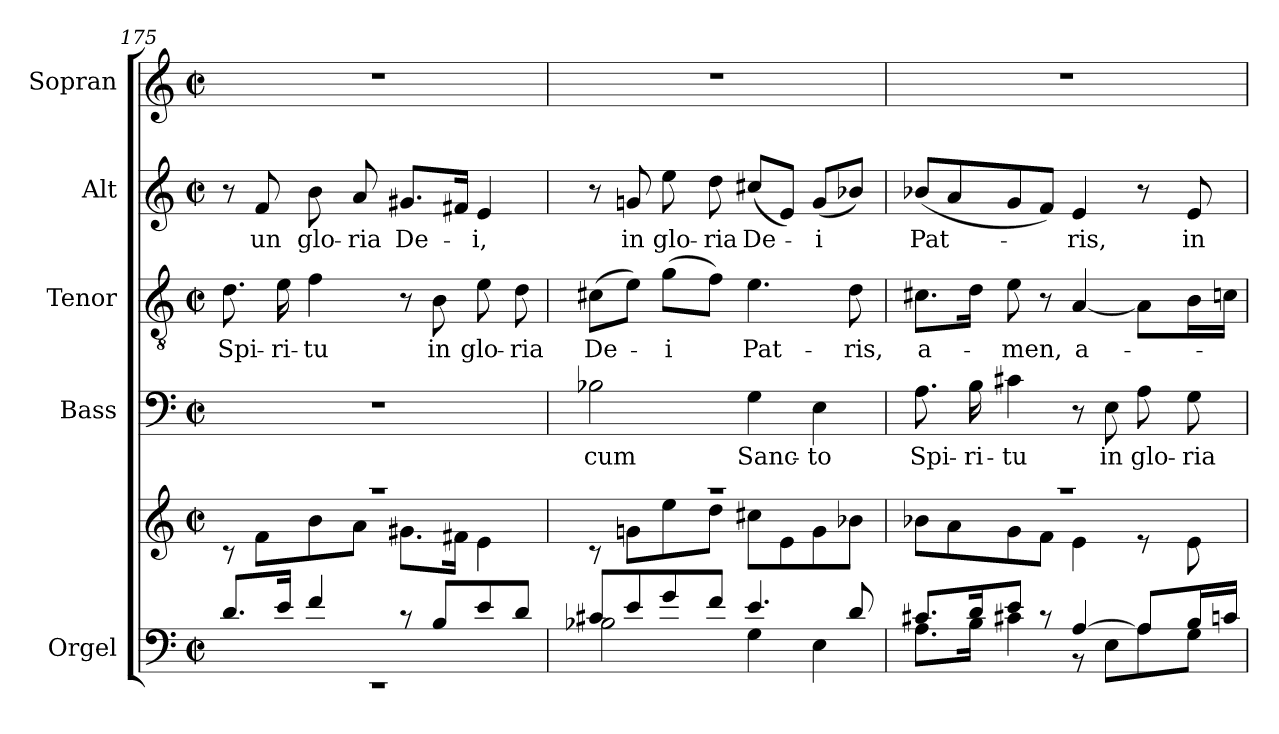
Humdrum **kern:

**kern	**kern	**kern	**text	**kern	**text	**kern	**text	**kern
*part5	*part5	*part4	*part4	*part3	*part3	*part2	*part2	*part1
*staff6	*staff5	*staff4	*staff4	*staff3	*staff3	*staff2	*staff2	*staff1
*I"Orgel	*	*I"Bass	*	*I"Tenor	*	*I"Alt	*	*I"Sopran
*I'Org.	*	*I'B	*	*I'T	*	*I'A	*	*I'S
!!LO:LB:g=z
*clefF4	*clefG2	*clefF4	*	*clefGv2	*	*clefG2	*	*clefG2
*k[]	*k[]	*k[]	*	*k[]	*	*k[]	*	*k[]
*C:	*C:	*C:	*	*C:	*	*C:	*	*C:
*M2/2	*M2/2	*M2/2	*	*M2/2	*	*M2/2	*	*M2/2
*met(c|)	*met(c|)	*met(c|)	*	*met(c|)	*	*met(c|)	*	*met(c|)
=175	=175	=175	=175	=175	=175	=175	=175	=175
*^	*^	*	*	*	*	*	*	*
!	!	!	!	!	!	!	!LO:LY:b	!	!	!
8.d/L	1rEE	1raa	8rc	1r	.	8.d\	Spi-	8r	.	1r
!	!	!	!	!	!	!	!	!	!LO:LY:b	!
.	.	.	8f\L	.	.	.	.	8f/	un	.
!	!	!	!	!	!	!	!LO:LY:b	!	!	!
16e/Jk	.	.	.	.	.	16e\	-ri-	.	.	.
!	!	!	!	!	!	!	!LO:LY:b	!	!LO:LY:b	!
4f/	.	.	8b\	.	.	4f\	-tu	8b\	glo-	.
!	!	!	!	!	!	!	!	!	!LO:LY:b	!
.	.	.	8a\J	.	.	.	.	8a/	-ria	.
!	!	!	!	!	!	!	!	!	!LO:LY:b	!
8rc	.	.	8.g#X\L	.	.	8r	.	8.g#X/L	De-	.
!	!	!	!	!	!	!	!LO:LY:b	!	!	!
8B/L	.	.	.	.	.	8B\	in	.	.	.
.	.	.	16f#X\Jk	.	.	.	.	16f#X/Jk	.	.
!	!	!	!	!	!	!	!LO:LY:b	!	!LO:LY:b	!
8e/	.	.	4e\	.	.	8e\	glo-	4e/	-i,	.
!	!	!	!	!	!	!	!LO:LY:b	!	!	!
8d/J	.	.	.	.	.	8d\	-ria	.	.	.
=176	=176	=176	=176	=176	=176	=176	=176	=176	=176	=176
!	!	!	!	!	!LO:LY:b	!	!LO:LY:b	!	!	!
8c#X/L	2B-X\	1raa	8rc	2B-X\	cum	(>8c#X\L	De-	8r	.	1r
!	!	!	!	!	!	!	!	!	!LO:LY:b	!
8e/	.	.	8gn\L	.	.	8e\J)	.	8gn/	in	.
!	!	!	!	!	!	!	!LO:LY:b	!	!LO:LY:b	!
8g/	.	.	8ee\	.	.	(>8g\L	-i	8ee\	glo-	.
!	!	!	!	!	!	!	!	!	!LO:LY:b	!
8f/J	.	.	8dd\J	.	.	8f\J)	.	8dd\	-ria	.
!	!	!	!	!	!LO:LY:b	!	!LO:LY:b	!	!LO:LY:b	!
4.e/	4G\	.	8cc#X\L	4G\	Sanc-	4.e\	Pat-	(<8cc#X/L	De-	.
.	.	.	8e\	.	.	.	.	8e/J)	.	.
!	!	!	!	!	!LO:LY:b	!	!	!	!LO:LY:b	!
.	4E\	.	8g\	4E\	-to	.	.	(<8g/L	-i	.
!	!	!	!	!	!	!	!LO:LY:b	!	!	!
8d/	.	.	8b-X\J	.	.	8d\	-ris,	8b-X/J)	.	.
=177	=177	=177	=177	=177	=177	=177	=177	=177	=177	=177
!	!	!	!	!	!LO:LY:b	!	!LO:LY:b	!	!LO:LY:b	!
8.c#X/L	8.A\L	1raa	8b-X\L	8.A\	Spi-	8.c#X\L	a-	(<8b-X/L	Pat-	1r
.	.	.	8a\	.	.	.	.	8a/	.	.
!	!	!	!	!	!LO:LY:b	!	!	!	!	!
16d/k	16B\Jk	.	.	16B\	-ri-	16d\Jk	.	.	.	.
!	!	!	!	!	!LO:LY:b	!	!LO:LY:b	!	!	!
8e/J	4c#X\	.	8g\	4c#X\	-tu	8e\	-men,	8g/	.	.
8rc	.	.	8f\J	.	.	8r	.	8f/J)	.	.
!	!	!	!	!	!	!	!LO:LY:b	!	!LO:LY:b	!
[>4A/	8rBB	.	4e\	8r	.	[4A/	a-	4e/	-ris,	.
!	!	!	!	!	!LO:LY:b	!	!	!	!	!
.	8E\L	.	.	8E\	in	.	.	.	.	.
!	!	!	!	!	!LO:LY:b	!	!	!	!	!
8A/L]	8A\	.	8re	8A\	glo-	8A\L]	.	8r	.	.
!	!	!	!	!	!LO:LY:b	!	!	!	!LO:LY:b	!
16B/L	8G\J	.	8e\	8G\	-ria	16B\L	.	8e/	in	.
16cn/JJ	.	.	.	.	.	16cn\JJ	.	.	.	.
*v	*v	*	*	*	*	*	*	*	*	*
*	*v	*v	*	*	*	*	*	*	*
=	=	=	=	=	=	=	=	=
*-	*-	*-	*-	*-	*-	*-	*-	*-
